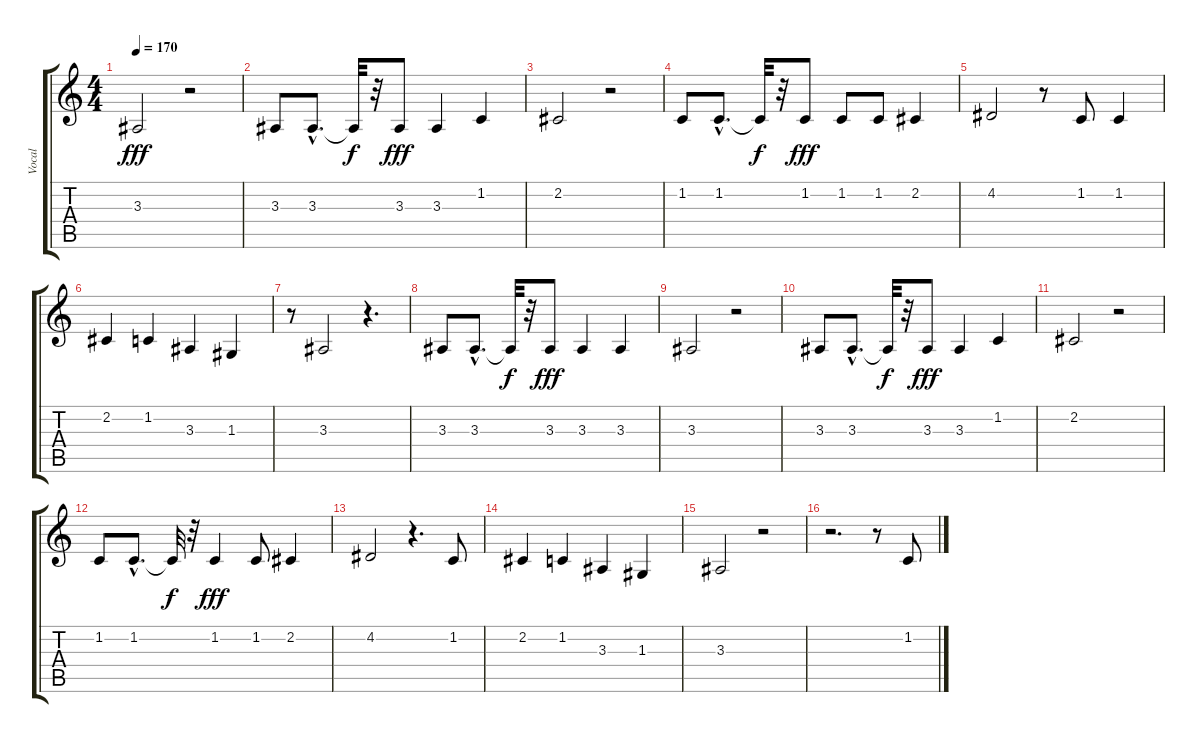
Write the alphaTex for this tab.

\track ("Vocal" "Vocal") {instrument synthvoice}
\staff {score tabs}
\tuning (E4 B3 G3 D3 A2 E2) {hide}
\ts (4 4)
\tempo 170
\clef g2
\ks c
3.3.2{dy fff} r.2 |
3.3.8 3.3{hac}.8{d} 3.3{t}.32{dy f} r.32 3.3.8{dy fff} 3.3.4 1.2.4 |
2.2.2 r.2 |
1.2.8 1.2{hac}.8{d} 1.2{t}.32{dy f} r.32 1.2.8{dy fff} 1.2.8 1.2.8 2.2.4 |
4.2.2 r.8 1.2.8 1.2.4 |
2.2.4 1.2.4 3.3.4 1.3.4 |
r.8 3.3.2 r.4{d} |
3.3.8 3.3{hac}.8{d} 3.3{t}.32{dy f} r.32 3.3.8{dy fff} 3.3.4 3.3.4 |
3.3.2 r.2 |
3.3.8 3.3{hac}.8{d} 3.3{t}.32{dy f} r.32 3.3.8{dy fff} 3.3.4 1.2.4 |
2.2.2 r.2 |
1.2.8 1.2{hac}.8{d} 1.2{t}.32{dy f} r.32 1.2.4{dy fff} 1.2.8 2.2.4 |
4.2.2 r.4{d} 1.2.8 |
2.2.4 1.2.4 3.3.4 1.3.4 |
3.3.2 r.2 |
r.2{d} r.8 1.2.8
